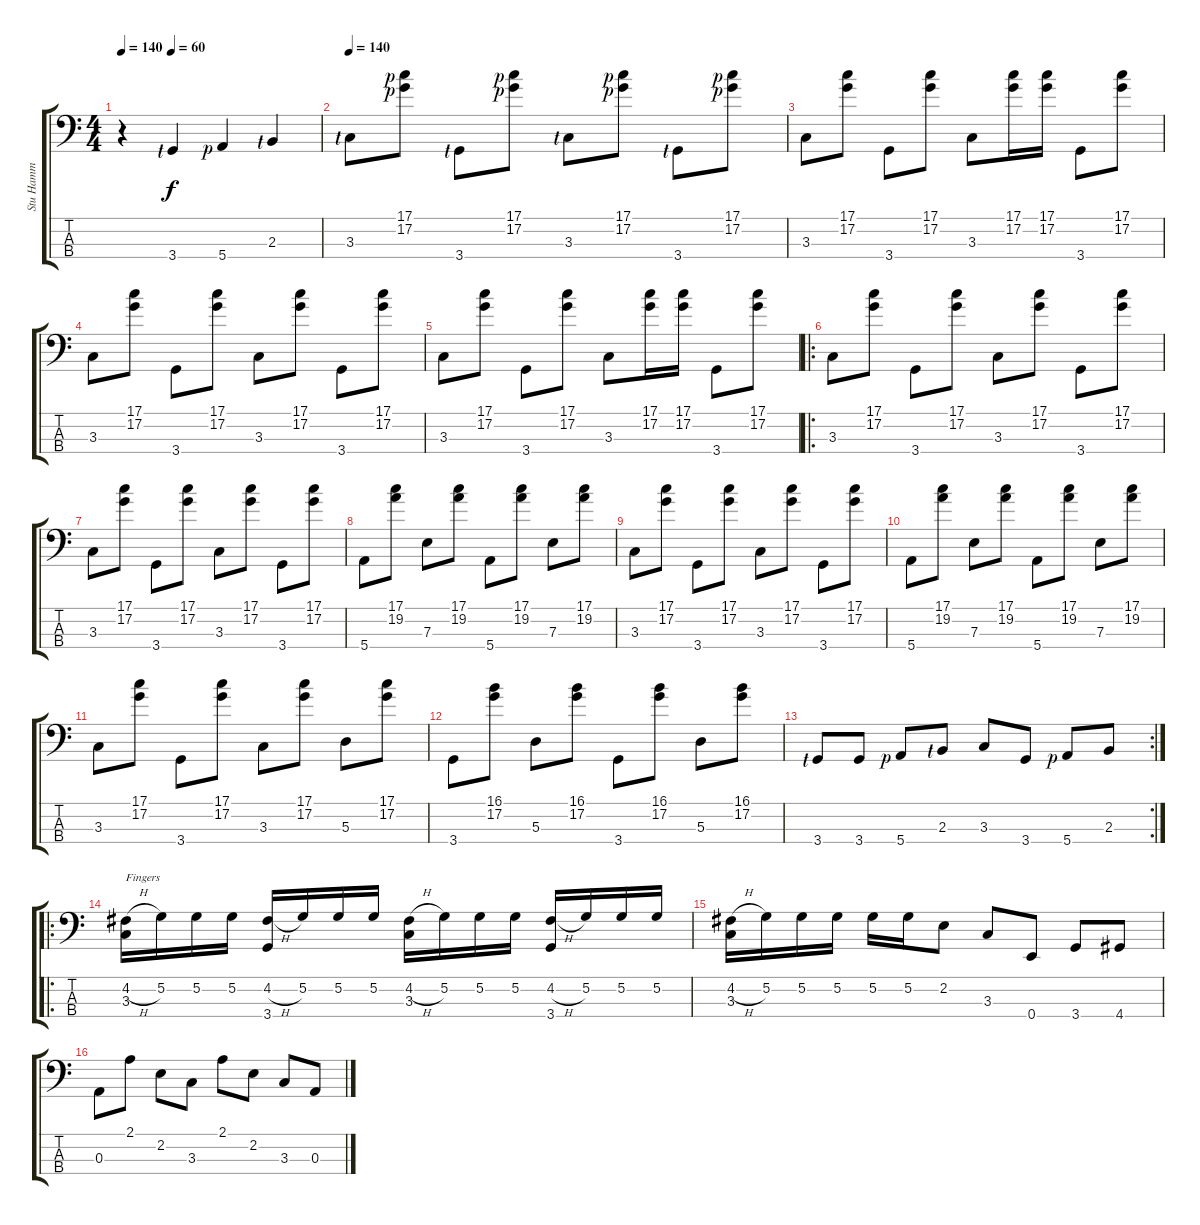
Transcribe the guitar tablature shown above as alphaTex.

\track ("Stu Hamm" "Stu Hamm") {instrument electricbassfinger}
\staff {score tabs}
\tuning (G2 D2 A1 E1) {hide}
\ts (4 4)
\tempo 140
\tempo (60 0.25)
\tempo 140
\clef f4
\ks c
r.4{dy f instrument electricbassfinger} 3.4{lf 1}.4 5.4{rf 1}.4 2.3{lf 1}.4 |
\tempo 140
3.3{lf 1}.8 (17.1{rf 1} 17.2{rf 1}).8 3.4{lf 1}.8 (17.1{rf 1} 17.2{rf 1}).8 3.3{lf 1}.8 (17.1{rf 1} 17.2{rf 1}).8 3.4{lf 1}.8 (17.1{rf 1} 17.2{rf 1}).8 |
3.3.8 (17.1 17.2).8 3.4.8 (17.1 17.2).8 3.3.8 (17.1 17.2).16 (17.1 17.2).16 3.4.8 (17.1 17.2).8 |
3.3.8 (17.1 17.2).8 3.4.8 (17.1 17.2).8 3.3.8 (17.1 17.2).8 3.4.8 (17.1 17.2).8 |
3.3.8 (17.1 17.2).8 3.4.8 (17.1 17.2).8 3.3.8 (17.1 17.2).16 (17.1 17.2).16 3.4.8 (17.1 17.2).8 |
\ro
3.3.8 (17.1 17.2).8 3.4.8 (17.1 17.2).8 3.3.8 (17.1 17.2).8 3.4.8 (17.1 17.2).8 |
3.3.8 (17.1 17.2).8 3.4.8 (17.1 17.2).8 3.3.8 (17.1 17.2).8 3.4.8 (17.1 17.2).8 |
5.4.8 (17.1 19.2).8 7.3.8 (17.1 19.2).8 5.4.8 (17.1 19.2).8 7.3.8 (17.1 19.2).8 |
3.3.8 (17.1 17.2).8 3.4.8 (17.1 17.2).8 3.3.8 (17.1 17.2).8 3.4.8 (17.1 17.2).8 |
5.4.8 (17.1 19.2).8 7.3.8 (17.1 19.2).8 5.4.8 (17.1 19.2).8 7.3.8 (17.1 19.2).8 |
3.3.8 (17.1 17.2).8 3.4.8 (17.1 17.2).8 3.3.8 (17.1 17.2).8 5.3.8 (17.1 17.2).8 |
3.4.8 (16.1 17.2).8 5.3.8 (16.1 17.2).8 3.4.8 (16.1 17.2).8 5.3.8 (16.1 17.2).8 |
\rc 2
3.4{lf 1}.8 3.4.8 5.4{rf 1}.8 2.3{lf 1}.8 3.3.8 3.4.8 5.4{rf 1}.8 2.3.8 |
\ro
(4.2{h} 3.3).16{txt "Fingers"} 5.2.16 5.2.16 5.2.16 (4.2{h} 3.4).16 5.2.16 5.2.16 5.2.16 (4.2{h} 3.3).16 5.2.16 5.2.16 5.2.16 (4.2{h} 3.4).16 5.2.16 5.2.16 5.2.16 |
(4.2{h} 3.3).16 5.2.16 5.2.16 5.2.16 5.2.16 5.2.16 2.2.8 3.3.8 0.4.8 3.4.8 4.4.8 |
0.3.8 2.1.8 2.2.8 3.3.8 2.1.8 2.2.8 3.3.8 0.3.8
